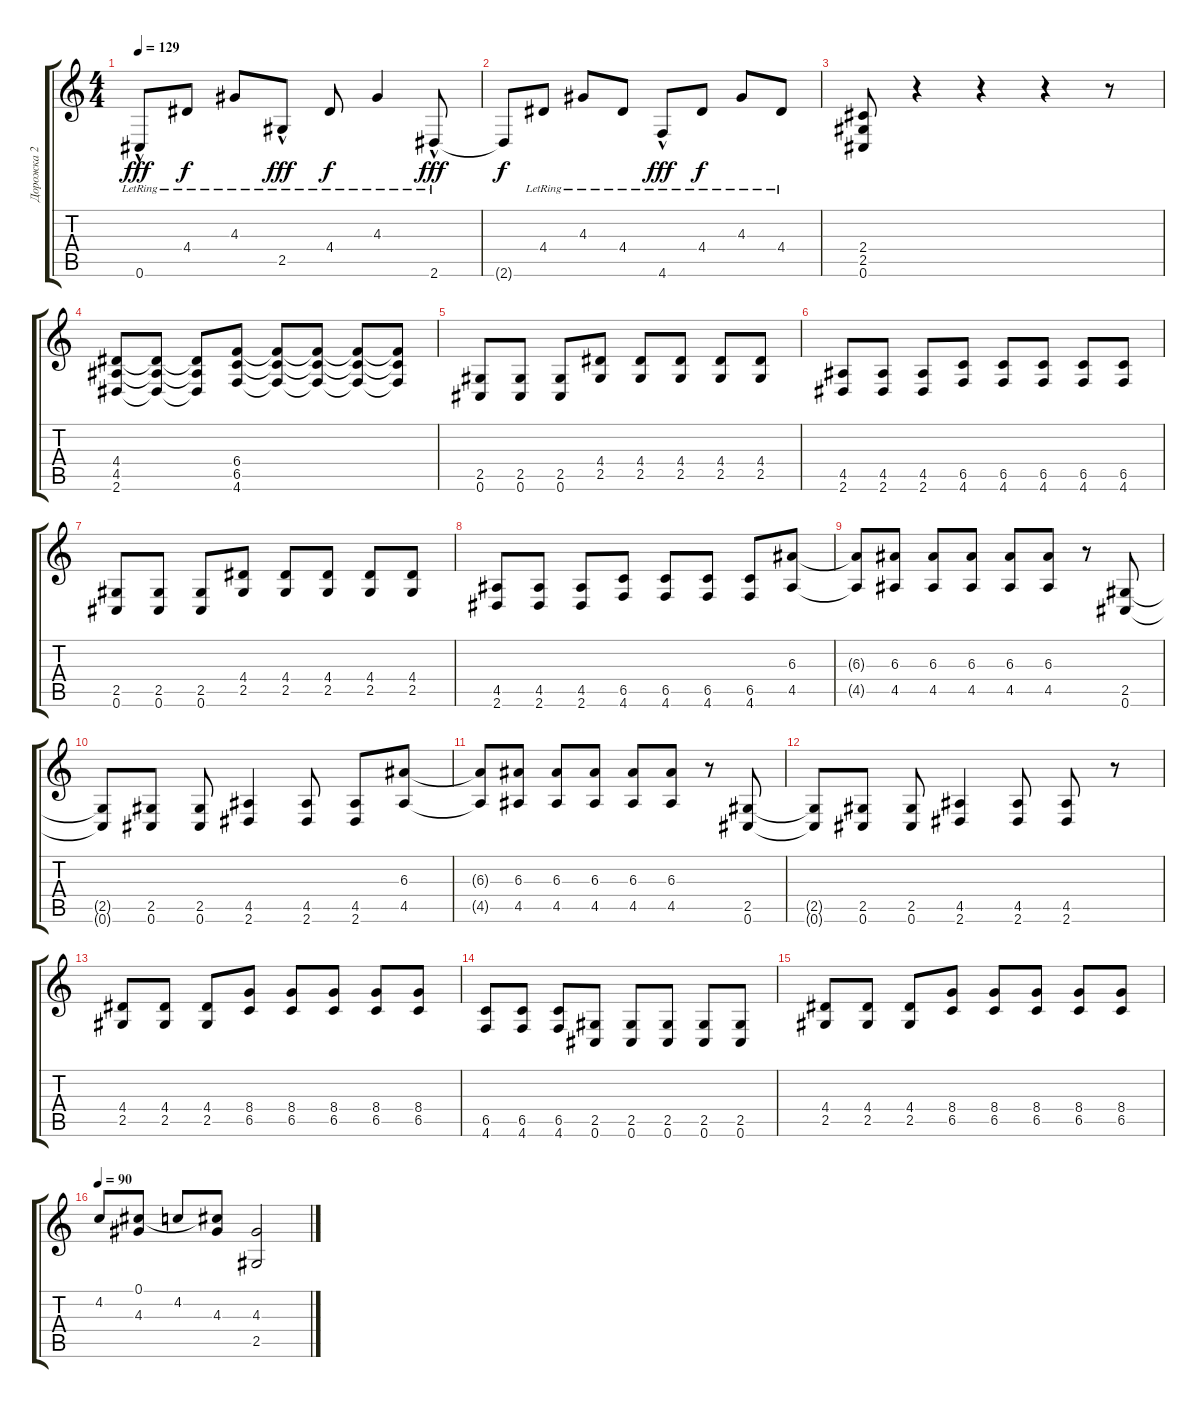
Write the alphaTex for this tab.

\track ("Дорожка 2" "Дорожка 2") {instrument distortionguitar}
\staff {score tabs}
\tuning (Db4 Ab3 E3 B2 Gb2 Db2) {hide}
\ts (4 4)
\tempo 129
\clef g2
\ks c
0.6{hac lr}.8{dy fff} 4.4{lr}.8{dy f} 4.3{lr}.8 2.5{hac lr}.8{dy fff} 4.4{lr}.8{dy f} 4.3{lr}.4 2.6{hac lr}.8{dy fff} |
2.6{t}.8{dy f} 4.4{lr}.8 4.3{lr}.8 4.4{lr}.8 4.6{hac lr}.8{dy fff} 4.4{lr}.8{dy f} 4.3{lr}.8 4.4{lr}.8 |
(2.4 2.5 0.6).8{instrument distortionguitar} r.4 r.4 r.4 r.8 |
(4.4 4.5 2.6).8 (4.4{t} 4.5{t} 2.6{t}).8 (4.4{t} 4.5{t} 2.6{t}).8 (6.4 6.5 4.6).8 (6.4{t} 6.5{t} 4.6{t}).8 (6.4{t} 6.5{t} 4.6{t}).8 (6.4{t} 6.5{t} 4.6{t}).8 (6.4{t} 6.5{t} 4.6{t}).8 |
(2.5 0.6).8 (2.5 0.6).8 (2.5 0.6).8 (4.4 2.5).8 (4.4 2.5).8 (4.4 2.5).8 (4.4 2.5).8 (4.4 2.5).8 |
(4.5 2.6).8 (4.5 2.6).8 (4.5 2.6).8 (6.5 4.6).8 (6.5 4.6).8 (6.5 4.6).8 (6.5 4.6).8 (6.5 4.6).8 |
(2.5 0.6).8 (2.5 0.6).8 (2.5 0.6).8 (4.4 2.5).8 (4.4 2.5).8 (4.4 2.5).8 (4.4 2.5).8 (4.4 2.5).8 |
(4.5 2.6).8 (4.5 2.6).8 (4.5 2.6).8 (6.5 4.6).8 (6.5 4.6).8 (6.5 4.6).8 (6.5 4.6).8 (6.3 4.5).8 |
(6.3{t} 4.5{t}).8 (6.3 4.5).8 (6.3 4.5).8 (6.3 4.5).8 (6.3 4.5).8 (6.3 4.5).8 r.8 (2.5 0.6).8 |
(2.5{t} 0.6{t}).8 (2.5 0.6).8 (2.5 0.6).8 (4.5 2.6).4 (4.5 2.6).8 (4.5 2.6).8 (6.3 4.5).8 |
(6.3{t} 4.5{t}).8 (6.3 4.5).8 (6.3 4.5).8 (6.3 4.5).8 (6.3 4.5).8 (6.3 4.5).8 r.8 (2.5 0.6).8 |
(2.5{t} 0.6{t}).8 (2.5 0.6).8 (2.5 0.6).8 (4.5 2.6).4 (4.5 2.6).8 (4.5 2.6).8 r.8 |
(4.4 2.5).8 (4.4 2.5).8 (4.4 2.5).8 (8.4 6.5).8 (8.4 6.5).8 (8.4 6.5).8 (8.4 6.5).8 (8.4 6.5).8 |
(6.5 4.6).8 (6.5 4.6).8 (6.5 4.6).8 (2.5 0.6).8 (2.5 0.6).8 (2.5 0.6).8 (2.5 0.6).8 (2.5 0.6).8 |
(4.4 2.5).8 (4.4 2.5).8 (4.4 2.5).8 (8.4 6.5).8 (8.4 6.5).8 (8.4 6.5).8 (8.4 6.5).8 (8.4 6.5).8 |
\tempo 90
4.2.8 (0.1 4.3).8 4.2.8 (0.1{t} 4.3).8 (4.3 2.5).2
